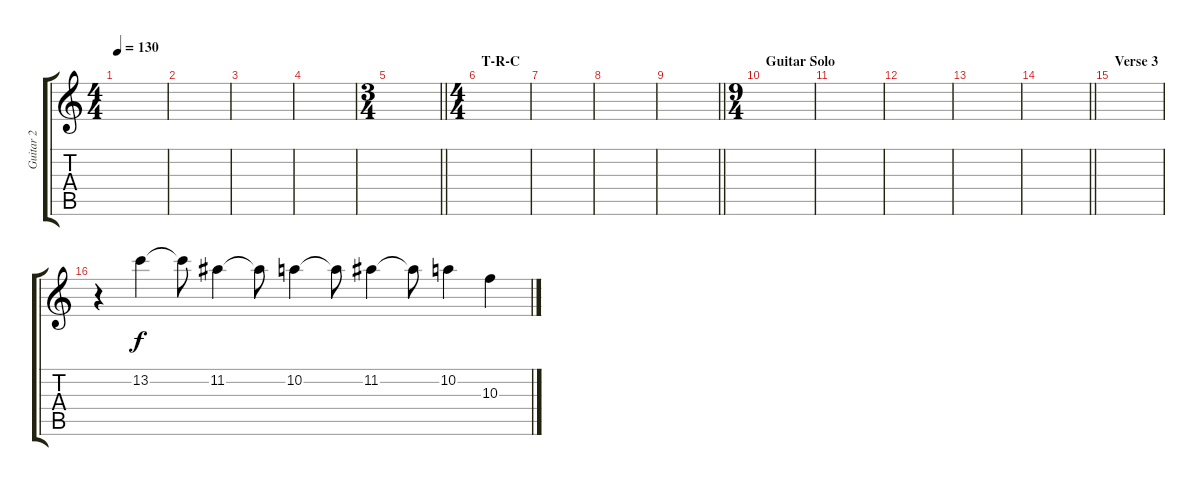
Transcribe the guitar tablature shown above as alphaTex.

\track ("Guitar 2" "Guitar 2") {instrument distortionguitar}
\staff {score tabs}
\tuning (E4 B3 G3 D3 A2 D2) {hide}
\ts (4 4)
\tempo 130
\clef g2
\ks c
|
|
|
|
\ts (3 4)
\barLineRight lightlight
|
\ts (4 4)
\section ("" "T-R-C")
|
|
|
\barLineRight lightlight
|
\ts (9 4)
\section ("" "Guitar Solo")
|
|
|
|
\barLineRight lightlight
|
\section ("" "Verse 3")
|
r.4 13.2.4 13.2{t}.8 11.2.4 11.2{t}.8 10.2.4 10.2{t}.8 11.2.4 11.2{t}.8 10.2.4 10.3.4
